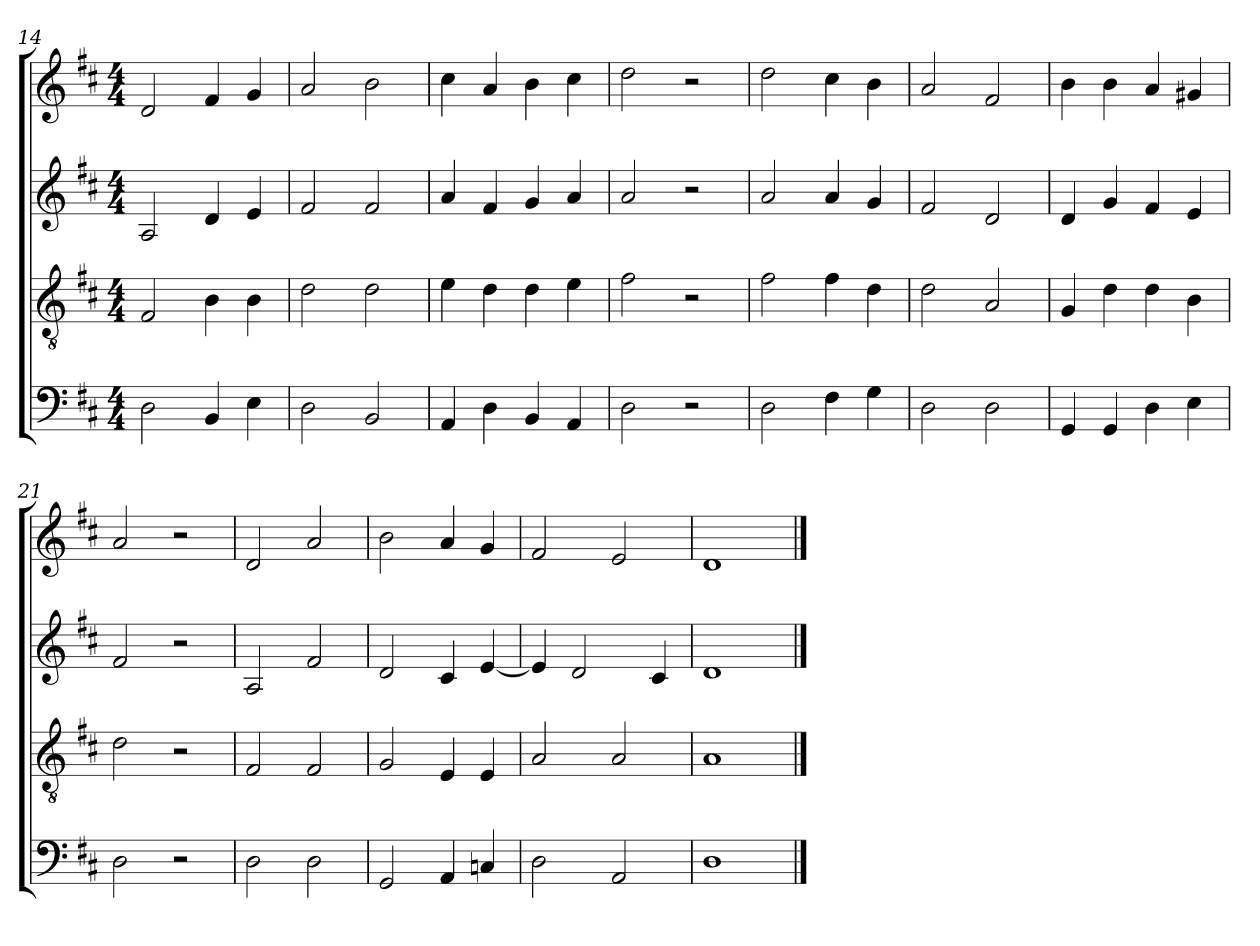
**kern	**kern	**kern	**kern
*part4	*part3	*part2	*part1
*staff4	*staff3	*staff2	*staff1
*clefF4	*clefGv2	*clefG2	*clefG2
*k[f#c#]	*k[f#c#]	*k[f#c#]	*k[f#c#]
*M4/4	*M4/4	*M4/4	*M4/4
=14	=14	=14	=14
2D	2F#	2A	2d
4BB	4B	4d	4f#
4E	4B	4e	4g
=15	=15	=15	=15
2D	2d	2f#	2a
2BB	2d	2f#	2b
=16	=16	=16	=16
4AA	4e	4a	4cc#
4D	4d	4f#	4a
4BB	4d	4g	4b
4AA	4e	4a	4cc#
=17	=17	=17	=17
2D	2f#	2a	2dd
2r	2r	2r	2r
=18	=18	=18	=18
2D	2f#	2a	2dd
4F#	4f#	4a	4cc#
4G	4d	4g	4b
=19	=19	=19	=19
2D	2d	2f#	2a
2D	2A	2d	2f#
=20	=20	=20	=20
4GG	4G	4d	4b
4GG	4d	4g	4b
4D	4d	4f#	4a
4E	4B	4e	4g#X
=21	=21	=21	=21
2D	2d	2f#	2a
2r	2r	2r	2r
=22	=22	=22	=22
2D	2F#	2A	2d
2D	2F#	2f#	2a
=23	=23	=23	=23
2GG	2G	2d	2b
4AA	4E	4c#	4a
4Cn	4E	[4e	4g
=24	=24	=24	=24
2D	2A	4e]	2f#
.	.	2d	.
2AA	2A	.	2e
.	.	4c#	.
=25	=25	=25	=25
1D	1A	1d	1d
==	==	==	==
*-	*-	*-	*-
